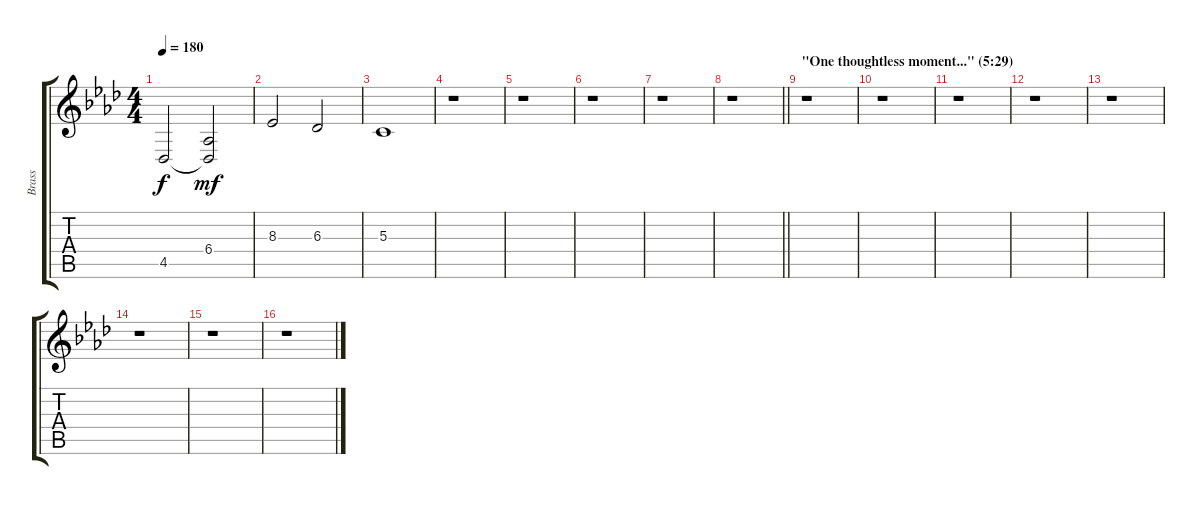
\track ("Brass" "Brass") {instrument brasssection}
\staff {score tabs}
\tuning (E4 B3 G3 D3 A2 E2) {hide}
\ts (4 4)
\tempo 180
\clef g2
\ks fminor
4.5.2{dy f balance 4} (6.4 4.5{t}).2{dy mf} |
8.3.2 6.3.2 |
5.3.1 |
r.1 |
r.1 |
r.1 |
r.1 |
\barLineRight lightlight
r.1 |
\section ("" "\"One thoughtless moment...\" (5:29)")
r.1 |
r.1 |
r.1 |
r.1 |
r.1 |
r.1 |
r.1 |
r.1
